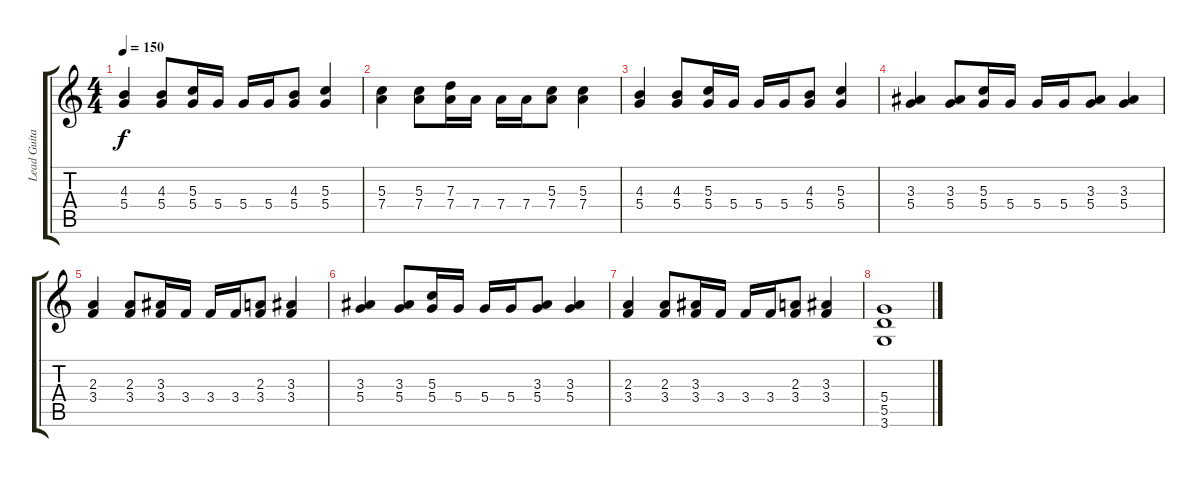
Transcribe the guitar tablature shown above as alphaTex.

\track ("Lead Guitar" "Lead Guita") {instrument distortionguitar}
\staff {score tabs}
\tuning (E4 B3 G3 D3 A2 E2) {hide}
\ts (4 4)
\tempo 150
\clef g2
\ks c
(4.3 5.4).4{dy f} (4.3 5.4).8 (5.3 5.4).16 5.4.16 5.4.16 5.4.16 (4.3 5.4).8 (5.3 5.4).4 |
(5.3 7.4).4 (5.3 7.4).8 (7.3 7.4).16 7.4.16 7.4.16 7.4.16 (5.3 7.4).8 (5.3 7.4).4 |
(4.3 5.4).4 (4.3 5.4).8 (5.3 5.4).16 5.4.16 5.4.16 5.4.16 (4.3 5.4).8 (5.3 5.4).4 |
(3.3 5.4).4 (3.3 5.4).8 (5.3 5.4).16 5.4.16 5.4.16 5.4.16 (3.3 5.4).8 (3.3 5.4).4 |
(2.3 3.4).4 (2.3 3.4).8 (3.3 3.4).16 3.4.16 3.4.16 3.4.16 (2.3 3.4).8 (3.3 3.4).4 |
(3.3 5.4).4 (3.3 5.4).8 (5.3 5.4).16 5.4.16 5.4.16 5.4.16 (3.3 5.4).8 (3.3 5.4).4 |
(2.3 3.4).4 (2.3 3.4).8 (3.3 3.4).16 3.4.16 3.4.16 3.4.16 (2.3 3.4).8 (3.3 3.4).4 |
(5.4 5.5 3.6).1
